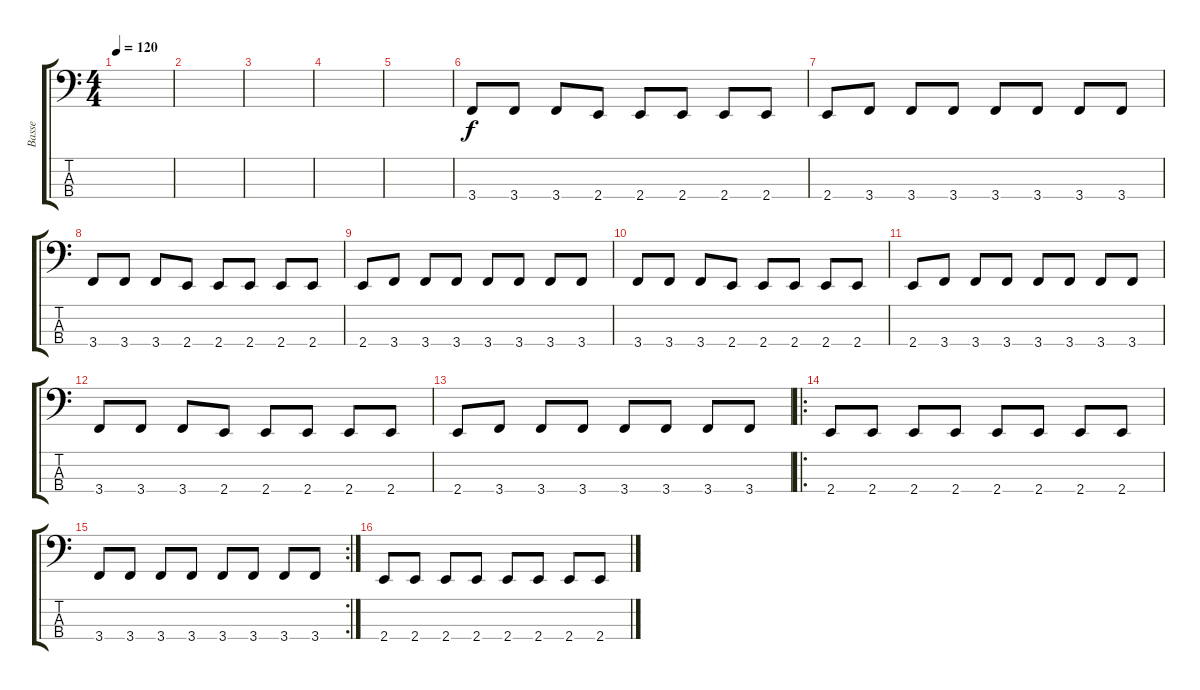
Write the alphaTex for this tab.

\track ("Basse" "Basse") {instrument electricbassfinger}
\staff {score tabs}
\tuning (G2 D2 A1 D1) {hide}
\ts (4 4)
\tempo 120
\clef f4
\ks c
|
|
|
|
|
3.4.8 3.4.8 3.4.8 2.4.8 2.4.8 2.4.8 2.4.8 2.4.8 |
2.4.8 3.4.8 3.4.8 3.4.8 3.4.8 3.4.8 3.4.8 3.4.8 |
3.4.8 3.4.8 3.4.8 2.4.8 2.4.8 2.4.8 2.4.8 2.4.8 |
2.4.8 3.4.8 3.4.8 3.4.8 3.4.8 3.4.8 3.4.8 3.4.8 |
3.4.8 3.4.8 3.4.8 2.4.8 2.4.8 2.4.8 2.4.8 2.4.8 |
2.4.8 3.4.8 3.4.8 3.4.8 3.4.8 3.4.8 3.4.8 3.4.8 |
3.4.8 3.4.8 3.4.8 2.4.8 2.4.8 2.4.8 2.4.8 2.4.8 |
2.4.8 3.4.8 3.4.8 3.4.8 3.4.8 3.4.8 3.4.8 3.4.8 |
\ro
2.4.8 2.4.8 2.4.8 2.4.8 2.4.8 2.4.8 2.4.8 2.4.8 |
\rc 2
3.4.8 3.4.8 3.4.8 3.4.8 3.4.8 3.4.8 3.4.8 3.4.8 |
2.4.8 2.4.8 2.4.8 2.4.8 2.4.8 2.4.8 2.4.8 2.4.8
